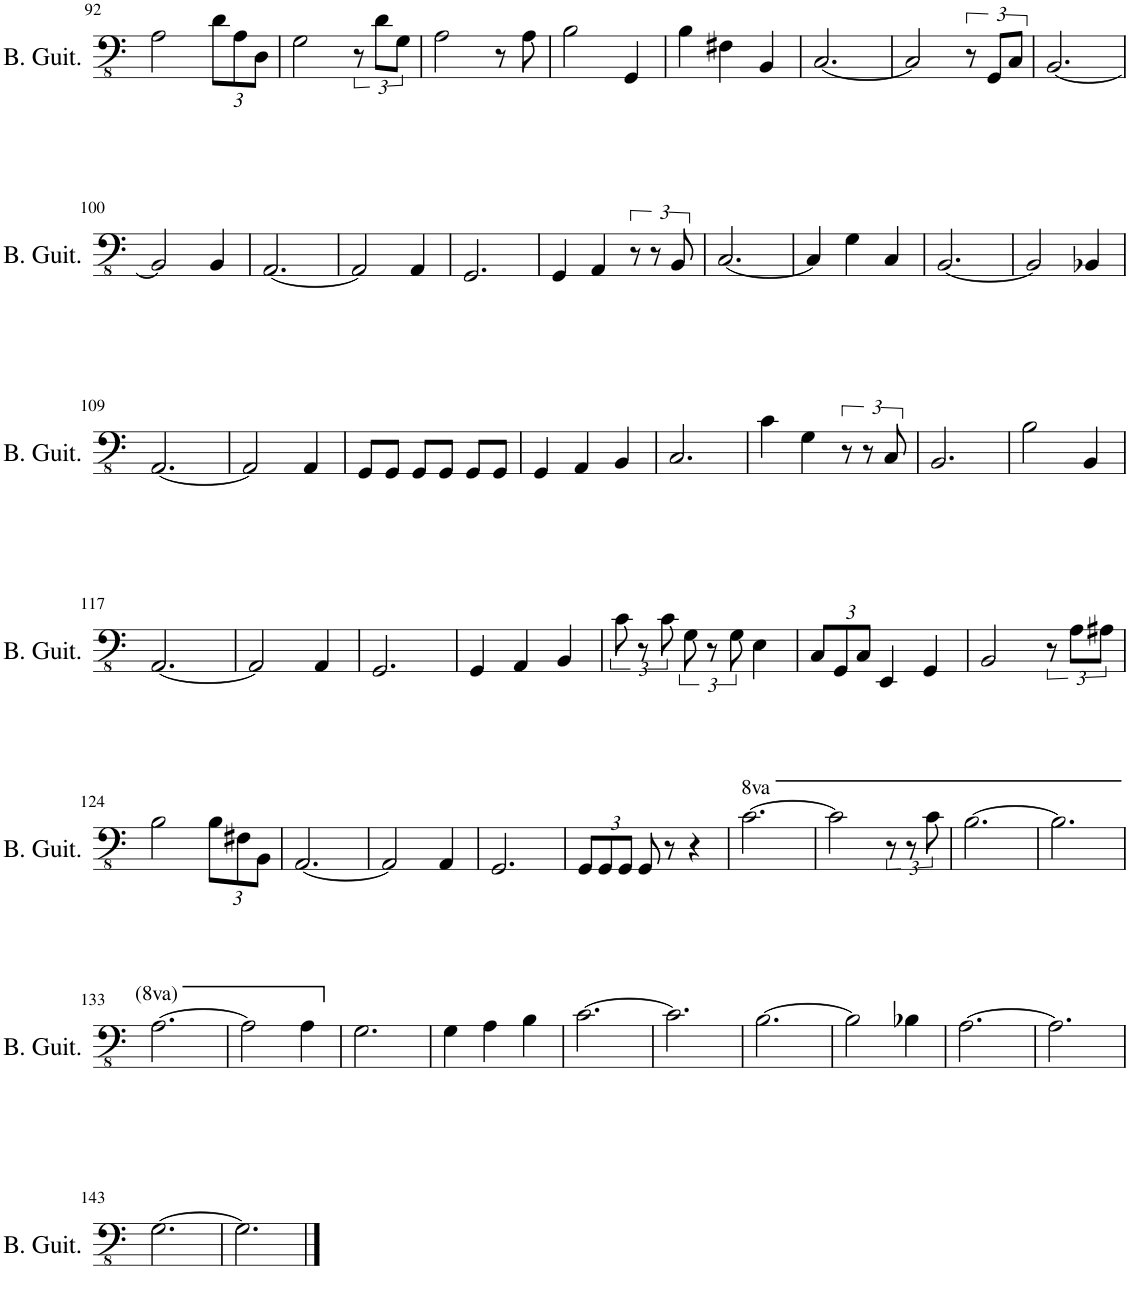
**kern
*part1
*staff1
*I"Bass Guitar
*I'B. Guit.
!!LO:PB:g=z
*clefFv4
*k[]
*M3/4
=92
2AA\
*Xbrackettup
12D\L
12AA\
12DD\J
=93
2GG\
*brackettup
12r
12D\L
12GG\J
=94
2AA\
8r
8AA\
=95
2BB\
4GGG/
=96
4BB\
4FF#X\
4BBB/
=97
[2.CC/
=98
2CC/]
12r
12GGG/L
12CC/J
=99
[2.BBB/
!!LO:LB:g=z
=100
2BBB/]
4BBB/
=101
[2.AAA/
=102
2AAA/]
4AAA/
=103
2.GGG/
=104
4GGG/
4AAA/
12r
12r
12BBB/
=105
[2.CC/
=106
4CC/]
4GG\
4CC/
=107
[2.BBB/
=108
2BBB/]
4BBB-X/
!!LO:LB:g=z
=109
[2.AAA/
=110
2AAA/]
4AAA/
=111
8GGG/L
8GGG/J
8GGG/L
8GGG/J
8GGG/L
8GGG/J
=112
4GGG/
4AAA/
4BBB/
=113
2.CC/
=114
4C\
4GG\
12r
12r
12CC/
=115
2.BBB/
=116
2BB\
4BBB/
!!LO:LB:g=z
=117
[2.AAA/
=118
2AAA/]
4AAA/
=119
2.GGG/
=120
4GGG/
4AAA/
4BBB/
=121
12C\
12r
12C\
12GG\
12r
12GG\
4EE\
=122
*Xbrackettup
12CC/L
12GGG/
12CC/J
4EEE/
4GGG/
=123
2BBB/
*brackettup
12r
12AA\L
12AA#X\J
!!LO:LB:g=z
=124
2BB\
*Xbrackettup
12BB\L
12FF#X\
12BBB\J
=125
[2.AAA/
=126
2AAA/]
4AAA/
=127
2.GGG/
=128
12GGG/L
12GGG/
12GGG/J
8GGG/
8r
4r
=129
*8va
[2.c\
=130
2c\]
*brackettup
12r
12r
12c\
=131
[2.B\
=132
2.B\]
!!LO:LB:g=z
=133
[2.A\
=134
2A\]
4A\
=135
*X8va
2.GG\
=136
4GG\
4AA\
4BB\
=137
[2.C\
=138
2.C\]
=139
[2.BB\
=140
2BB\]
4BB-X\
=141
[2.AA\
=142
2.AA\]
!!LO:LB:g=z
=143
[2.GG\
=144
2.GG\]
==
*-
